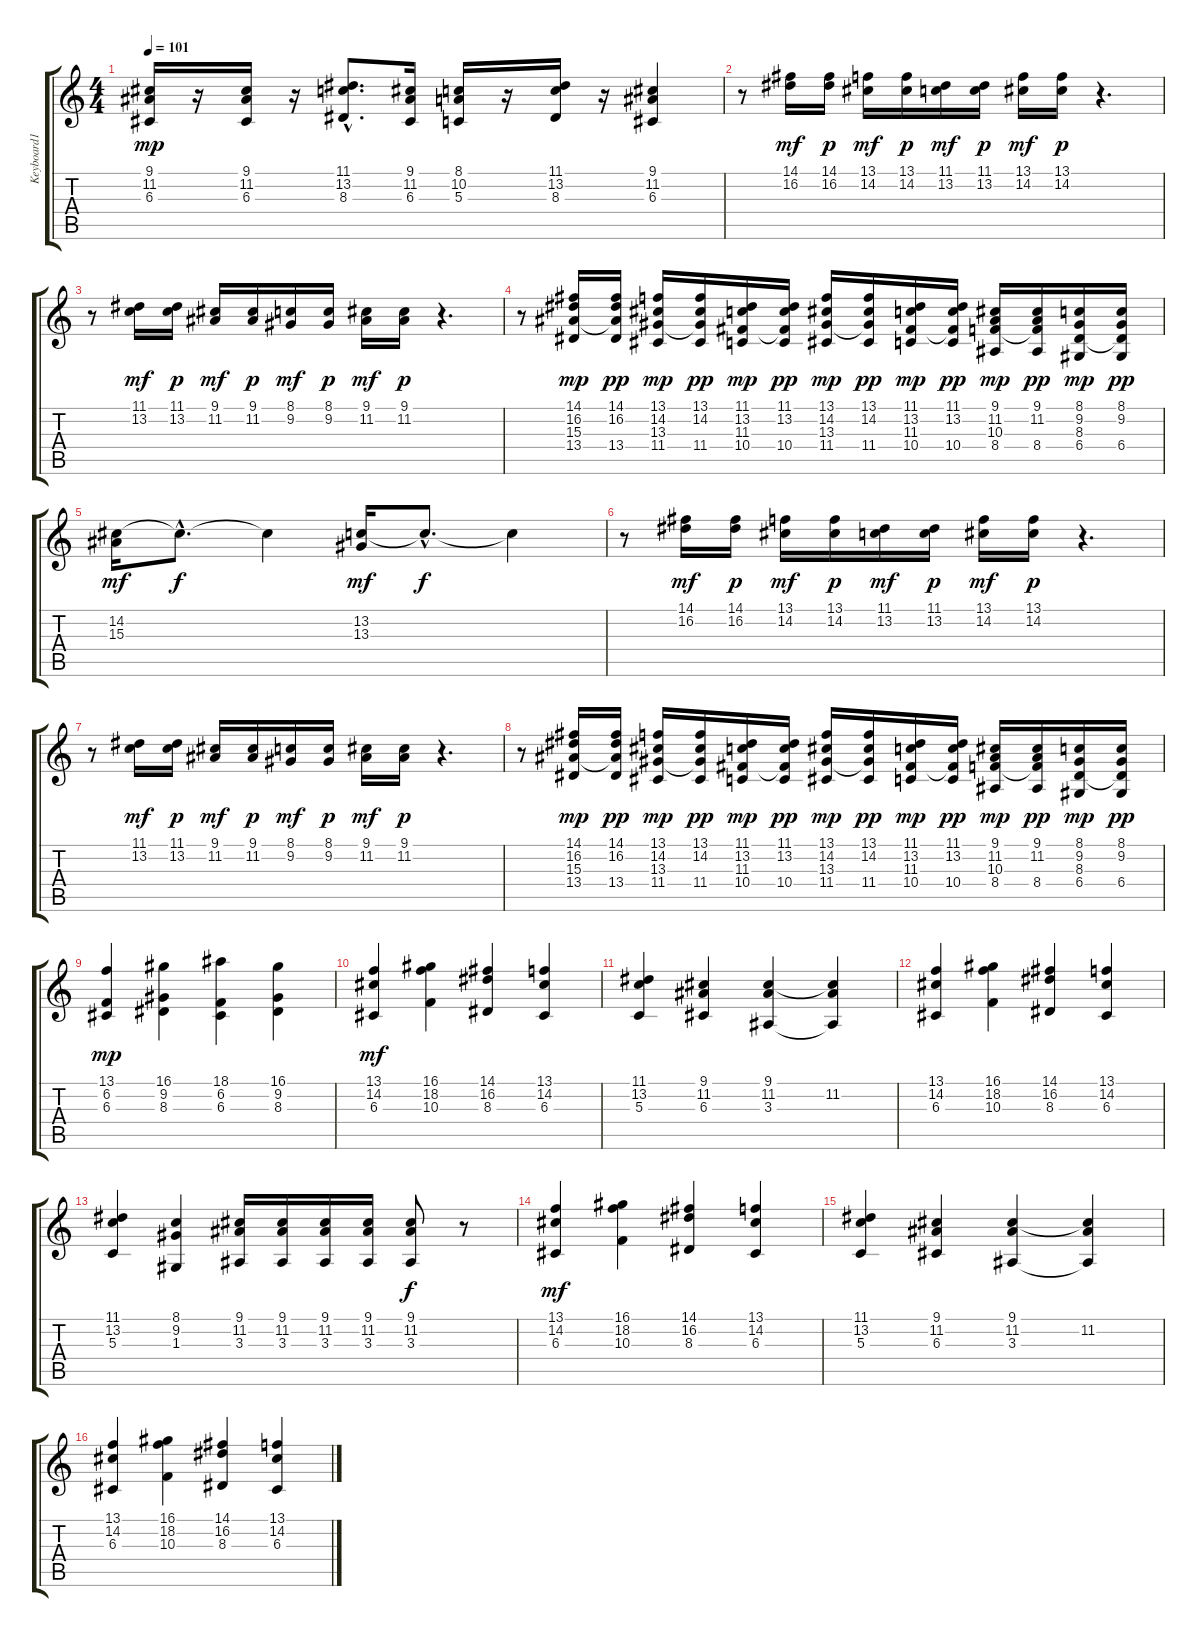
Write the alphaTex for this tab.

\track ("Keyboard1" "Keyboard1") {instrument brasssection}
\staff {score tabs}
\tuning (E4 B3 G3 D3 A2 E2) {hide}
\ts (4 4)
\tempo 101
\clef g2
\ks c
(9.1 11.2 6.3).16{dy mp} r.16 (9.1 11.2 6.3).16 r.16 (11.1{hac} 13.2{hac} 8.3{hac}).8{d} (9.1 11.2 6.3).16 (8.1 10.2 5.3).16 r.16 (11.1 13.2 8.3).16 r.16 (9.1 11.2 6.3).4 |
r.8 (14.1 16.2).16{dy mf} (14.1 16.2).16{dy p} (13.1 14.2).16{dy mf} (13.1 14.2).16{dy p} (11.1 13.2).16{dy mf} (11.1 13.2).16{dy p} (13.1 14.2).16{dy mf} (13.1 14.2).16{dy p} r.4{d} |
r.8 (11.1 13.2).16{dy mf} (11.1 13.2).16{dy p} (9.1 11.2).16{dy mf} (9.1 11.2).16{dy p} (8.1 9.2).16{dy mf} (8.1 9.2).16{dy p} (9.1 11.2).16{dy mf} (9.1 11.2).16{dy p} r.4{d} |
r.8 (14.1 16.2 15.3 13.4).16{dy mp} (14.1 16.2 15.3{t} 13.4).16{dy pp} (13.1 14.2 13.3 11.4).16{dy mp} (13.1 14.2 13.3{t} 11.4).16{dy pp} (11.1 13.2 11.3 10.4).16{dy mp} (11.1 13.2 11.3{t} 10.4).16{dy pp} (13.1 14.2 13.3 11.4).16{dy mp} (13.1 14.2 13.3{t} 11.4).16{dy pp} (11.1 13.2 11.3 10.4).16{dy mp} (11.1 13.2 11.3{t} 10.4).16{dy pp} (9.1 11.2 10.3 8.4).16{dy mp} (9.1 11.2 10.3{t} 8.4).16{dy pp} (8.1 9.2 8.3 6.4).16{dy mp} (8.1 9.2 8.3{t} 6.4).16{dy pp} |
(14.2 15.3).16{dy mf} 14.2{hac t}.8{d dy f} 14.2{t}.4 (13.2 13.3).16{dy mf} 13.2{hac t}.8{d dy f} 13.2{t}.4 |
r.8 (14.1 16.2).16{dy mf} (14.1 16.2).16{dy p} (13.1 14.2).16{dy mf} (13.1 14.2).16{dy p} (11.1 13.2).16{dy mf} (11.1 13.2).16{dy p} (13.1 14.2).16{dy mf} (13.1 14.2).16{dy p} r.4{d} |
r.8 (11.1 13.2).16{dy mf} (11.1 13.2).16{dy p} (9.1 11.2).16{dy mf} (9.1 11.2).16{dy p} (8.1 9.2).16{dy mf} (8.1 9.2).16{dy p} (9.1 11.2).16{dy mf} (9.1 11.2).16{dy p} r.4{d} |
r.8 (14.1 16.2 15.3 13.4).16{dy mp} (14.1 16.2 15.3{t} 13.4).16{dy pp} (13.1 14.2 13.3 11.4).16{dy mp} (13.1 14.2 13.3{t} 11.4).16{dy pp} (11.1 13.2 11.3 10.4).16{dy mp} (11.1 13.2 11.3{t} 10.4).16{dy pp} (13.1 14.2 13.3 11.4).16{dy mp} (13.1 14.2 13.3{t} 11.4).16{dy pp} (11.1 13.2 11.3 10.4).16{dy mp} (11.1 13.2 11.3{t} 10.4).16{dy pp} (9.1 11.2 10.3 8.4).16{dy mp} (9.1 11.2 10.3{t} 8.4).16{dy pp} (8.1 9.2 8.3 6.4).16{dy mp} (8.1 9.2 8.3{t} 6.4).16{dy pp} |
(13.1 6.2 6.3).4{dy mp} (16.1 9.2 8.3).4 (18.1 6.2 6.3).4 (16.1 9.2 8.3).4 |
(13.1 14.2 6.3).4{dy mf} (16.1 18.2 10.3).4 (14.1 16.2 8.3).4 (13.1 14.2 6.3).4 |
(11.1 13.2 5.3).4 (9.1 11.2 6.3).4 (9.1 11.2 3.3).4 (9.1{t} 11.2 3.3{t}).4 |
(13.1 14.2 6.3).4 (16.1 18.2 10.3).4 (14.1 16.2 8.3).4 (13.1 14.2 6.3).4 |
(11.1 13.2 5.3).4 (8.1 9.2 1.3).4 (9.1 11.2 3.3).16 (9.1 11.2 3.3).16 (9.1 11.2 3.3).16 (9.1 11.2 3.3).16 (9.1 11.2 3.3).8{dy f} r.8 |
(13.1 14.2 6.3).4{dy mf} (16.1 18.2 10.3).4 (14.1 16.2 8.3).4 (13.1 14.2 6.3).4 |
(11.1 13.2 5.3).4 (9.1 11.2 6.3).4 (9.1 11.2 3.3).4 (9.1{t} 11.2 3.3{t}).4 |
(13.1 14.2 6.3).4 (16.1 18.2 10.3).4 (14.1 16.2 8.3).4 (13.1 14.2 6.3).4
